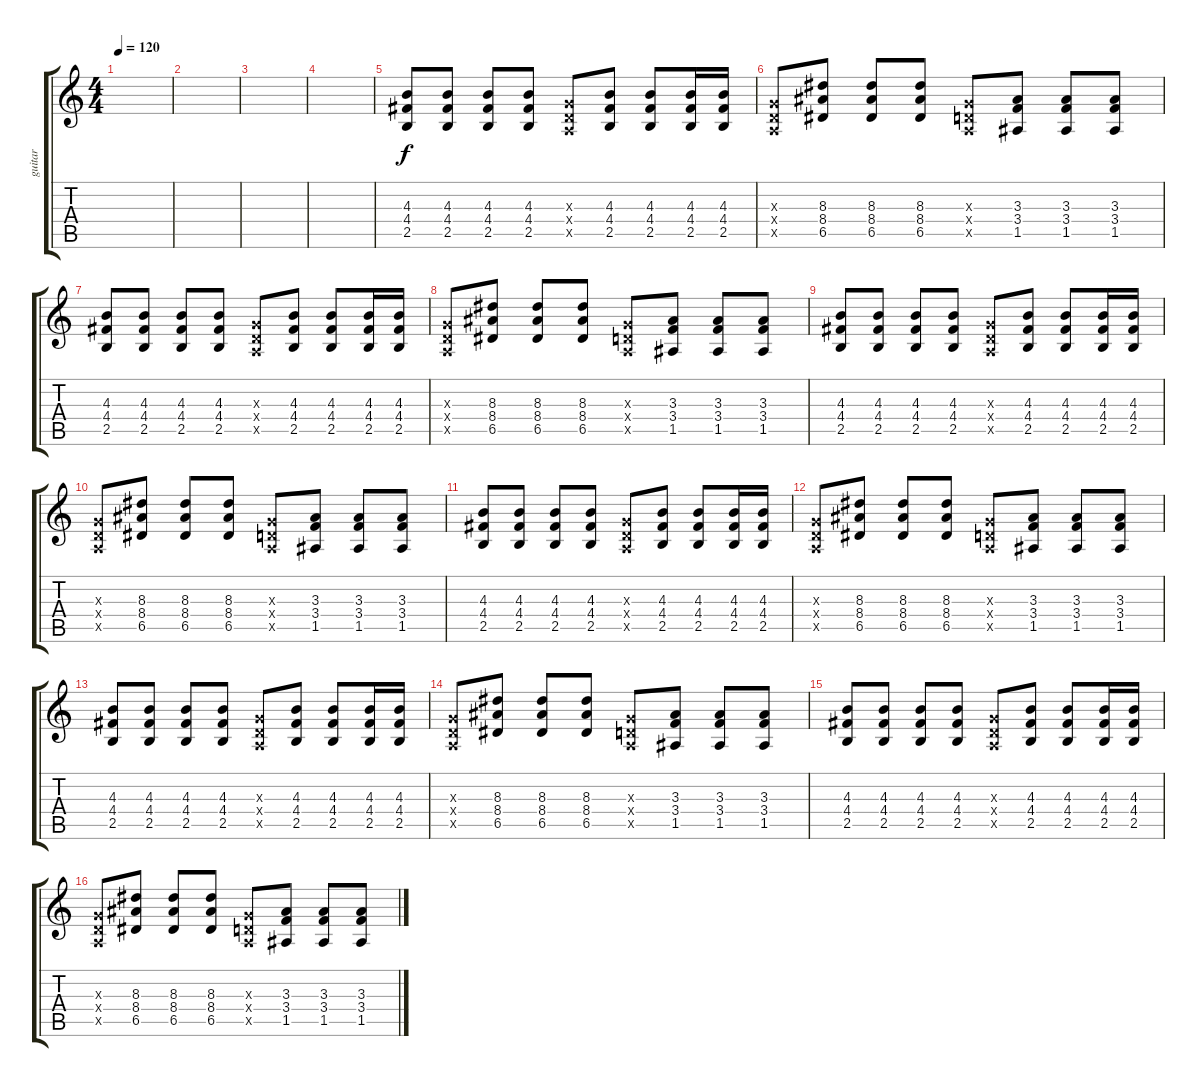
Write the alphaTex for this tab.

\track ("guitar" "guitar") {instrument acousticguitarnylon}
\staff {score tabs}
\tuning (E4 B3 G3 D3 A2 E2) {hide}
\ts (4 4)
\tempo 120
\clef g2
\ks c
|
|
|
|
(4.3 4.4 2.5).8 (4.3 4.4 2.5).8 (4.3 4.4 2.5).8 (4.3 4.4 2.5).8 (0.3{x} 0.4{x} 0.5{x}).8 (4.3 4.4 2.5).8 (4.3 4.4 2.5).8 (4.3 4.4 2.5).16 (4.3 4.4 2.5).16 |
(0.3{x} 0.4{x} 0.5{x}).8 (8.3 8.4 6.5).8 (8.3 8.4 6.5).8 (8.3 8.4 6.5).8 (0.3{x} 0.4{x} 0.5{x}).8 (3.3 3.4 1.5).8 (3.3 3.4 1.5).8 (3.3 3.4 1.5).8 |
(4.3 4.4 2.5).8 (4.3 4.4 2.5).8 (4.3 4.4 2.5).8 (4.3 4.4 2.5).8 (0.3{x} 0.4{x} 0.5{x}).8 (4.3 4.4 2.5).8 (4.3 4.4 2.5).8 (4.3 4.4 2.5).16 (4.3 4.4 2.5).16 |
(0.3{x} 0.4{x} 0.5{x}).8 (8.3 8.4 6.5).8 (8.3 8.4 6.5).8 (8.3 8.4 6.5).8 (0.3{x} 0.4{x} 0.5{x}).8 (3.3 3.4 1.5).8 (3.3 3.4 1.5).8 (3.3 3.4 1.5).8 |
(4.3 4.4 2.5).8 (4.3 4.4 2.5).8 (4.3 4.4 2.5).8 (4.3 4.4 2.5).8 (0.3{x} 0.4{x} 0.5{x}).8 (4.3 4.4 2.5).8 (4.3 4.4 2.5).8 (4.3 4.4 2.5).16 (4.3 4.4 2.5).16 |
(0.3{x} 0.4{x} 0.5{x}).8 (8.3 8.4 6.5).8 (8.3 8.4 6.5).8 (8.3 8.4 6.5).8 (0.3{x} 0.4{x} 0.5{x}).8 (3.3 3.4 1.5).8 (3.3 3.4 1.5).8 (3.3 3.4 1.5).8 |
(4.3 4.4 2.5).8 (4.3 4.4 2.5).8 (4.3 4.4 2.5).8 (4.3 4.4 2.5).8 (0.3{x} 0.4{x} 0.5{x}).8 (4.3 4.4 2.5).8 (4.3 4.4 2.5).8 (4.3 4.4 2.5).16 (4.3 4.4 2.5).16 |
(0.3{x} 0.4{x} 0.5{x}).8 (8.3 8.4 6.5).8 (8.3 8.4 6.5).8 (8.3 8.4 6.5).8 (0.3{x} 0.4{x} 0.5{x}).8 (3.3 3.4 1.5).8 (3.3 3.4 1.5).8 (3.3 3.4 1.5).8 |
(4.3 4.4 2.5).8 (4.3 4.4 2.5).8 (4.3 4.4 2.5).8 (4.3 4.4 2.5).8 (0.3{x} 0.4{x} 0.5{x}).8 (4.3 4.4 2.5).8 (4.3 4.4 2.5).8 (4.3 4.4 2.5).16 (4.3 4.4 2.5).16 |
(0.3{x} 0.4{x} 0.5{x}).8 (8.3 8.4 6.5).8 (8.3 8.4 6.5).8 (8.3 8.4 6.5).8 (0.3{x} 0.4{x} 0.5{x}).8 (3.3 3.4 1.5).8 (3.3 3.4 1.5).8 (3.3 3.4 1.5).8 |
(4.3 4.4 2.5).8 (4.3 4.4 2.5).8 (4.3 4.4 2.5).8 (4.3 4.4 2.5).8 (0.3{x} 0.4{x} 0.5{x}).8 (4.3 4.4 2.5).8 (4.3 4.4 2.5).8 (4.3 4.4 2.5).16 (4.3 4.4 2.5).16 |
(0.3{x} 0.4{x} 0.5{x}).8 (8.3 8.4 6.5).8 (8.3 8.4 6.5).8 (8.3 8.4 6.5).8 (0.3{x} 0.4{x} 0.5{x}).8 (3.3 3.4 1.5).8 (3.3 3.4 1.5).8 (3.3 3.4 1.5).8
